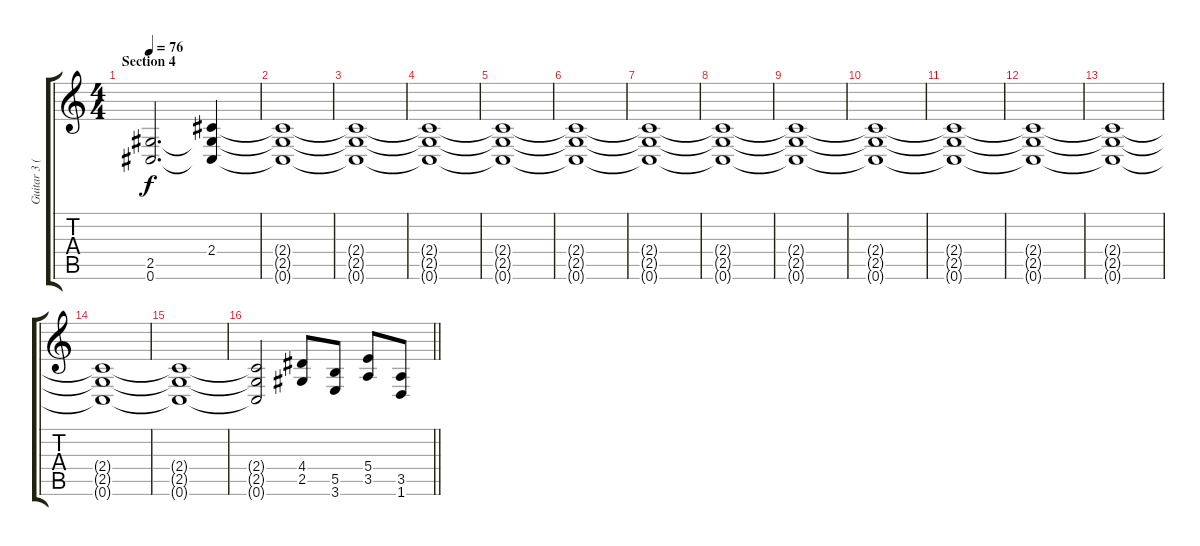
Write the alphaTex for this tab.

\track ("Guitar 3 (Distortion)" "Guitar 3 (") {instrument distortionguitar}
\staff {score tabs}
\tuning (Db4 Ab3 E3 B2 Gb2 Db2) {hide}
\ts (4 4)
\section ("" "Section 4")
\tempo 76
\clef g2
\ks c
(2.5 0.6).2{d dy f volume 4} (2.4 2.5{t} 0.6{t}).4 |
(2.4{t} 2.5{t} 0.6{t}).1 |
(2.4{t} 2.5{t} 0.6{t}).1 |
(2.4{t} 2.5{t} 0.6{t}).1 |
(2.4{t} 2.5{t} 0.6{t}).1 |
(2.4{t} 2.5{t} 0.6{t}).1 |
(2.4{t} 2.5{t} 0.6{t}).1 |
(2.4{t} 2.5{t} 0.6{t}).1 |
(2.4{t} 2.5{t} 0.6{t}).1{volume 2} |
(2.4{t} 2.5{t} 0.6{t}).1 |
(2.4{t} 2.5{t} 0.6{t}).1 |
(2.4{t} 2.5{t} 0.6{t}).1 |
(2.4{t} 2.5{t} 0.6{t}).1 |
(2.4{t} 2.5{t} 0.6{t}).1 |
(2.4{t} 2.5{t} 0.6{t}).1 |
\barLineRight lightlight
(2.4{t} 2.5{t} 0.6{t}).2 (4.4 2.5).8{volume 14} (5.5 3.6).8 (5.4 3.5).8 (3.5 1.6).8
